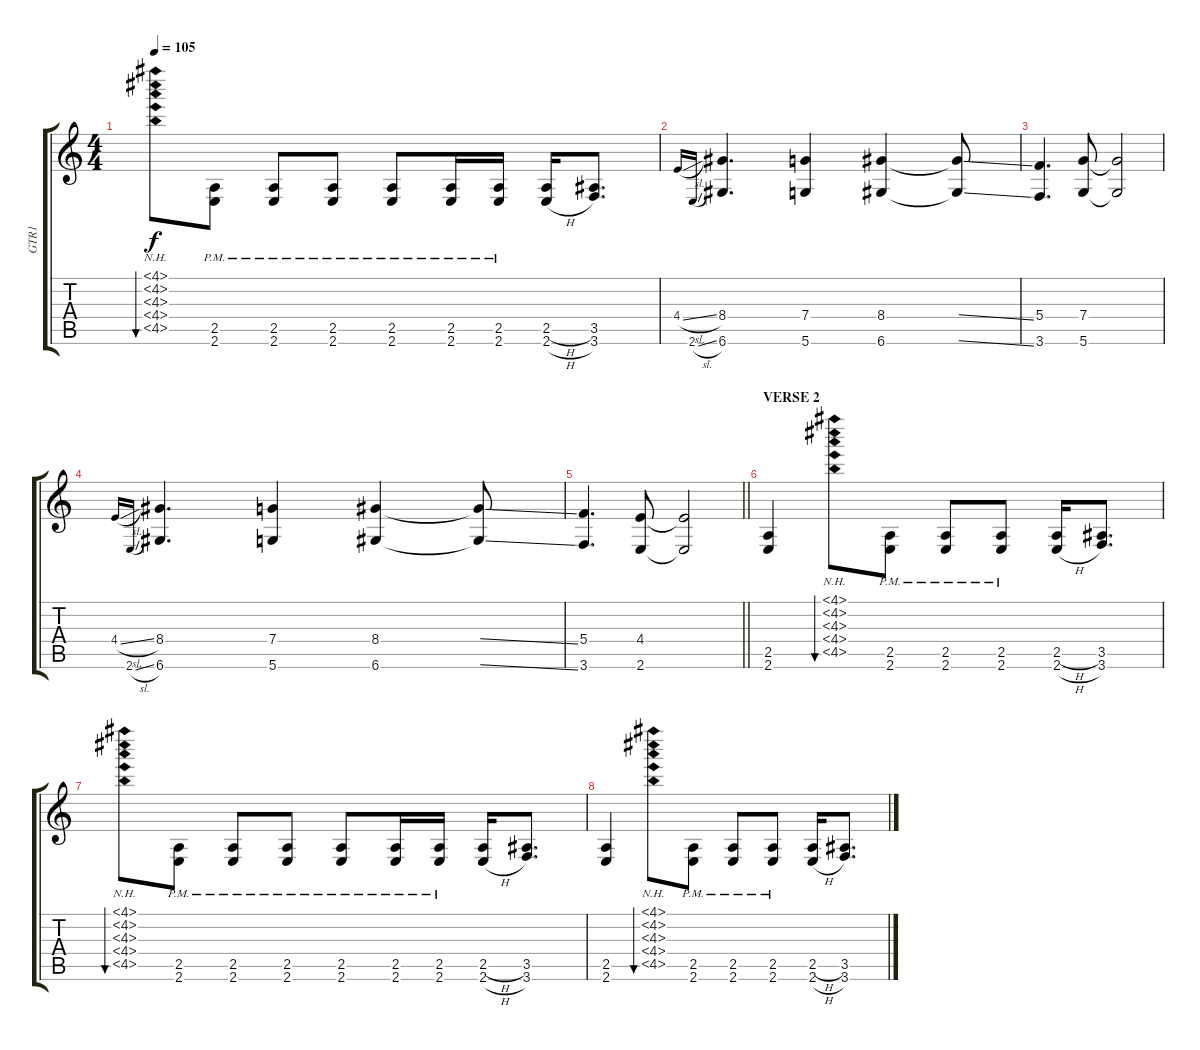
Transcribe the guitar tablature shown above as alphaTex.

\track ("GTR1" "GTR1") {instrument distortionguitar}
\staff {score tabs}
\tuning (D4 A3 F3 C3 G2 D2) {hide}
\ts (4 4)
\tempo 105
\clef g2
\ks c
(4.1{nh} 4.2{nh} 4.3{nh} 4.4{nh} 4.5{nh}).8{bu 240 dy f} (2.5{pm} 2.6{pm}).8 (2.5{pm} 2.6{pm}).8 (2.5{pm} 2.6{pm}).8 (2.5{pm} 2.6{pm}).8 (2.5{pm} 2.6{pm}).16 (2.5{pm} 2.6{pm}).16 (2.5{h} 2.6{h}).16 (3.5 3.6).8{d} |
4.4{sl}.16{gr onbeat} 2.6{sl}.16{gr onbeat} (8.4 6.6).4{d} (7.4 5.6).4 (8.4 6.6).4 (8.4{ss t} 6.6{ss t}).8 |
(5.4 3.6).4{d} (7.4 5.6).8 (7.4{t} 5.6{t}).2 |
4.4{sl}.16{gr onbeat} 2.6{sl}.16{gr onbeat} (8.4 6.6).4{d} (7.4 5.6).4 (8.4 6.6).4 (8.4{ss t} 6.6{ss t}).8 |
\barLineRight lightlight
(5.4 3.6).4{d} (4.4 2.6).8 (4.4{t} 2.6{t}).2 |
\section ("" "VERSE 2")
(2.5 2.6).4 (4.1{nh} 4.2{nh} 4.3{nh} 4.4{nh} 4.5{nh}).8{bu 240} (2.5{pm} 2.6{pm}).8 (2.5{pm} 2.6{pm}).8 (2.5{pm} 2.6{pm}).8 (2.5{h} 2.6{h}).16 (3.5 3.6).8{d} |
(4.1{nh} 4.2{nh} 4.3{nh} 4.4{nh} 4.5{nh}).8{bu 240} (2.5{pm} 2.6{pm}).8 (2.5{pm} 2.6{pm}).8 (2.5{pm} 2.6{pm}).8 (2.5{pm} 2.6{pm}).8 (2.5{pm} 2.6{pm}).16 (2.5{pm} 2.6{pm}).16 (2.5{h} 2.6{h}).16 (3.5 3.6).8{d} |
(2.5 2.6).4 (4.1{nh} 4.2{nh} 4.3{nh} 4.4{nh} 4.5{nh}).8{bu 240} (2.5{pm} 2.6{pm}).8 (2.5{pm} 2.6{pm}).8 (2.5{pm} 2.6{pm}).8 (2.5{h} 2.6{h}).16 (3.5 3.6).8{d}
